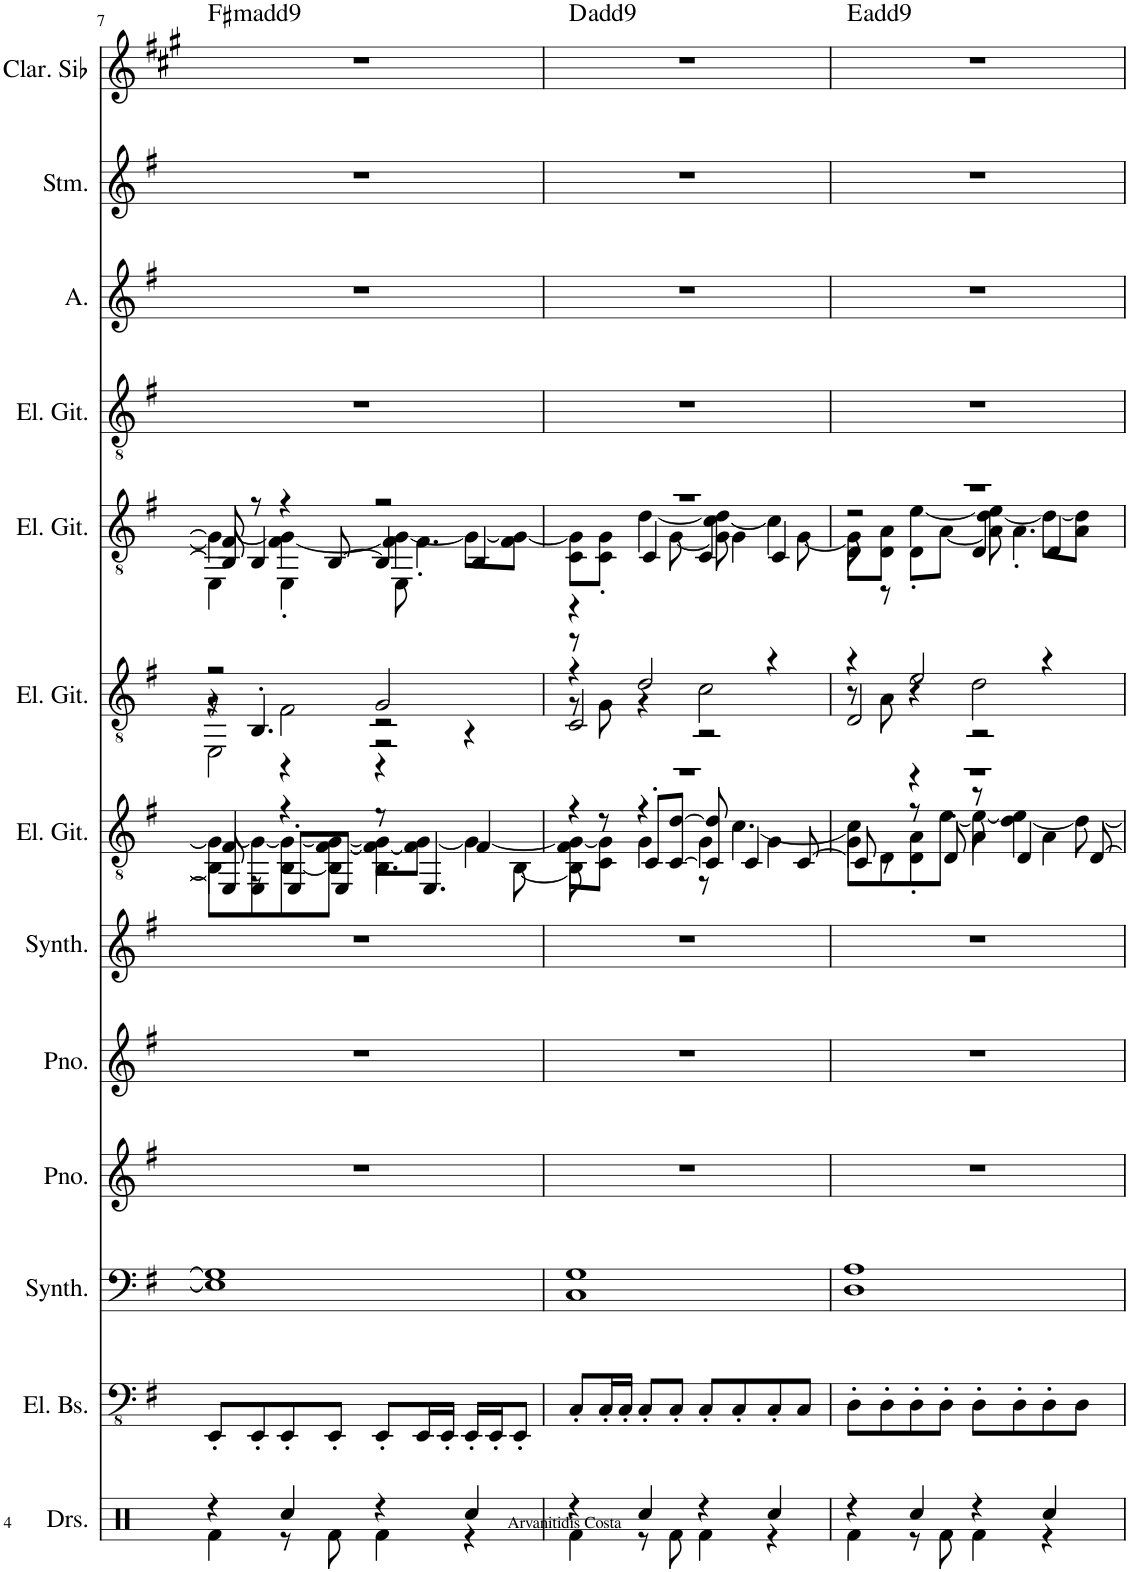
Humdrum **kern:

**kern	**kern	**kern	**kern	**kern	**kern	**kern	**kern	**kern	**kern	**kern	**kern	**kern	**harte
*part13	*part12	*part11	*part10	*part9	*part8	*part7	*part6	*part5	*part4	*part3	*part2	*part1	*part1
*staff13	*staff12	*staff11	*staff10	*staff9	*staff8	*staff7	*staff6	*staff5	*staff4	*staff3	*staff2	*staff1	*
*I"Drumset	*I"5 snarige elektrische bas, Every Breath	*I"Pad synthesizer	*I"Piano	*I"Piano	*I"Effect synthesizer	*I"Elektrische gitaar	*I"Elektrische gitaar	*I"Elektrische gitaar	*I"Elektrische gitaar	*I"Alt	*I"Stem	*I"Clarinette en Sib	*
*I'Drs.	*I'El. Bs.	*I'Synth.	*I'Pno.	*I'Pno.	*I'Synth.	*I'El. Git.	*I'El. Git.	*I'El. Git.	*I'El. Git.	*I'A.	*I'Stm.	*I'Clar. Sib	*
!!LO:PB:g=z
*clefX	*clefFv4	*clefF4	*clefG2	*clefG2	*clefG2	*clefGv2	*clefGv2	*clefGv2	*clefGv2	*clefG2	*clefG2	*clefG2	*
*	*	*	*	*	*	*	*	*	*	*	*	*Trd1c2	*
*k[]	*k[f#]	*k[f#]	*k[f#]	*k[f#]	*k[f#]	*k[f#]	*k[f#]	*k[f#]	*k[f#]	*k[f#]	*k[f#]	*k[f#c#g#]	*
*M4/4	*M4/4	*M4/4	*M4/4	*M4/4	*M4/4	*M4/4	*M4/4	*M4/4	*M4/4	*M4/4	*M4/4	*M4/4	*
=7	=7	=7	=7	=7	=7	=7	=7	=7	=7	=7	=7	=7	=7
*^	*	*	*	*	*	*^	*^	*^	*	*	*	*	*
*	*	*	*	*	*	*	*	*^	*	*^	*	*^	*	*	*	*	*
*	*	*	*	*	*	*	*	*	*^	*	*	*^	*	*	*^	*	*	*	*	*
!	!	!	!	!	!	!	!	!	!	!	!	!	!	!	!	!	!	!	!	!	!	!	!LO:H:kt=m
4r	4Rf\	8EEE'/L	1E] 1G]	1r	1r	1r	4F#/	4BB\]	8EE/]	8G\L_	2r	4r	8r	2EE\	8F#/]	4G\_	8BB/]	4EE\	1r	1r	1r	1r	F#:min(9)
.	.	8EEE'/	.	.	.	.	.	.	8r	8EE\ 8G\_	.	.	4.BB'/	.	8r	.	4BB/	.	.	.	.	.	.
4Rcc/	8r	8EEE'/	.	.	.	.	4r	4r	8EE'/L	[8BB\ 8G\_	.	2F#\	.	.	4r	[4F#\ 4G\]	.	4EE'\	.	.	.	.	.
.	8Rf\	8EEE'/J	.	.	.	.	.	.	8EE/J	8BB\] [8F#\ 8G\_J	.	.	.	.	.	.	[8BB/	.	.	.	.	.	.
4r	4Rf\	8EEE'/L	.	.	.	.	4r	4.BB\	8r	8F#\_ 8G\]L	2G/	.	2r	2r	2r	4F#\] [4G\	4BB/]	8EE\	.	.	.	.	.
.	.	16EEE/L	.	.	.	.	.	.	4.EE/	8F#\] [8G\J	.	.	.	.	.	.	.	4.F#'\	.	.	.	.	.
.	.	16EEE'/JJ	.	.	.	.	.	.	.	.	.	.	.	.	.	.	.	.	.	.	.	.	.
4Rcc/	4r	16EEE'/LL	.	.	.	.	4F#/	.	.	4G\_	.	4r	.	.	.	8G\L_	4BB/	.	.	.	.	.	.
.	.	16EEE'/J	.	.	.	.	.	.	.	.	.	.	.	.	.	.	.	.	.	.	.	.	.
.	.	8EEE'/J	.	.	.	.	.	[8BB\	.	.	.	.	.	.	.	8F#\ 8G\_J	.	.	.	.	.	.	.
*	*	*	*	*	*	*	*	*	*	*	*	*	*v	*v	*	*	*	*	*	*	*	*	*
=8	=8	=8	=8	=8	=8	=8	=8	=8	=8	=8	=8	=8	=8	=8	=8	=8	=8	=8	=8	=8	=8	=8
4r	4Rf\	8CC'/L	1C 1G	1r	1r	1r	1r	8BB\]	4r	8F#\ 8G\_L	4r	8r	2C/	1r	8C\ 8G\]L	4r	8r	1r	1r	1r	1r	D:maj(9)
.	.	16CC'/L	.	.	.	.	.	8r	.	8C\ 8G\]J	.	8G\	.	.	8C'\J	.	4G\	.	.	.	.	.
.	.	16CC'/JJ	.	.	.	.	.	.	.	.	.	.	.	.	.	.	.	.	.	.	.	.
4Rcc/	8r	8CC'/L	.	.	.	.	.	4r	8C'/L	4G\	2d/	4r	.	.	[4d\	4C/	.	.	.	.	.	.
.	8Rf\	8CC'/J	.	.	.	.	.	.	[8C/ [8d/J	.	.	.	.	.	.	.	[8G\	.	.	.	.	.
4r	4Rf\	8CC'/L	.	.	.	.	.	4G\	8C/] 8d/]	8r	.	2c\	2r	.	[4c\ 4d\]	4C/	8G\]	.	.	.	.	.
.	.	8CC'/	.	.	.	.	.	.	4C/	[4.c\	.	.	.	.	.	.	4G\	.	.	.	.	.
4Rcc/	4r	8CC'/	.	.	.	.	.	4G\	.	.	4r	.	.	.	4c\]	4C/	.	.	.	.	.	.
.	.	8CC/J	.	.	.	.	.	.	[8C/	.	.	.	.	.	.	.	[8G\	.	.	.	.	.
=9	=9	=9	=9	=9	=9	=9	=9	=9	=9	=9	=9	=9	=9	=9	=9	=9	=9	=9	=9	=9	=9	=9
4r	4Rf\	8DD'\L	1D 1A	1r	1r	1r	1r	4G\	8C/]	8c\L]	4r	8r	2D/	1r	8D\L	2r	8G\]	1r	1r	1r	1r	E:maj(9)
.	.	8DD'\	.	.	.	.	.	.	8r	8D\	.	8A\	.	.	8D\' 8A\'J	.	8r	.	.	.	.	.
4Rcc/	8r	8DD'\	.	.	.	.	.	4r	8r	8D\' 8A\'	2e/	4r	.	.	[4e\	.	8D'\L	.	.	.	.	.
.	8Rf\	8DD'\J	.	.	.	.	.	.	8D'/	[8e\J	.	.	.	.	.	.	[8A\J	.	.	.	.	.
4r	4Rf\	8DD'\L	.	.	.	.	.	4A\	8r	8e\_	.	2d\	2r	.	[4d\ 4e\]	4D/	8A\]	.	.	.	.	.
.	.	8DD'\	.	.	.	.	.	.	4D/	[4d\ 4e\]	.	.	.	.	.	.	4.A'\	.	.	.	.	.
4Rcc/	4r	8DD'\	.	.	.	.	.	4A\	.	.	4r	.	.	.	8d\L_	4D/	.	.	.	.	.	.
.	.	8DD\J	.	.	.	.	.	.	[8D/	8d\_	.	.	.	.	8A\ 8d\]J	.	.	.	.	.	.	.
*	*	*	*	*	*	*	*v	*v	*v	*v	*	*	*	*v	*v	*v	*v	*	*	*	*	*
*v	*v	*	*	*	*	*	*	*v	*v	*v	*	*	*	*	*	*
=	=	=	=	=	=	=	=	=	=	=	=	=	=
*-	*-	*-	*-	*-	*-	*-	*-	*-	*-	*-	*-	*-	*-
